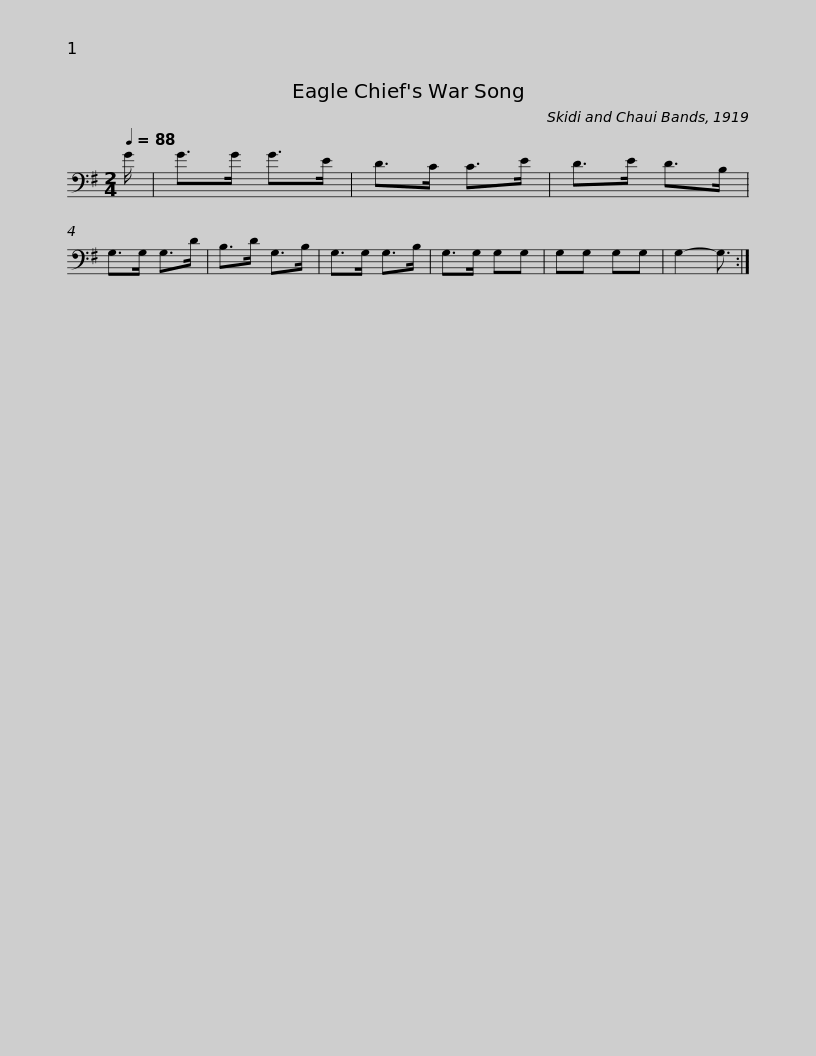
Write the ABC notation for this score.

X:1
L:1/8
Q:1/4=88
M:2/4
I:linebreak $
K:G
V:1 bass
V:1
 G/ | G>G G>E | D>C C>E | D>E D>B, | G,>G, G,>D | %5
 B,>D G,>B, | G,>G, G,>B, | G,>G, G,G, | G,G, G,G, | G,2- G,3/2 :| %10
